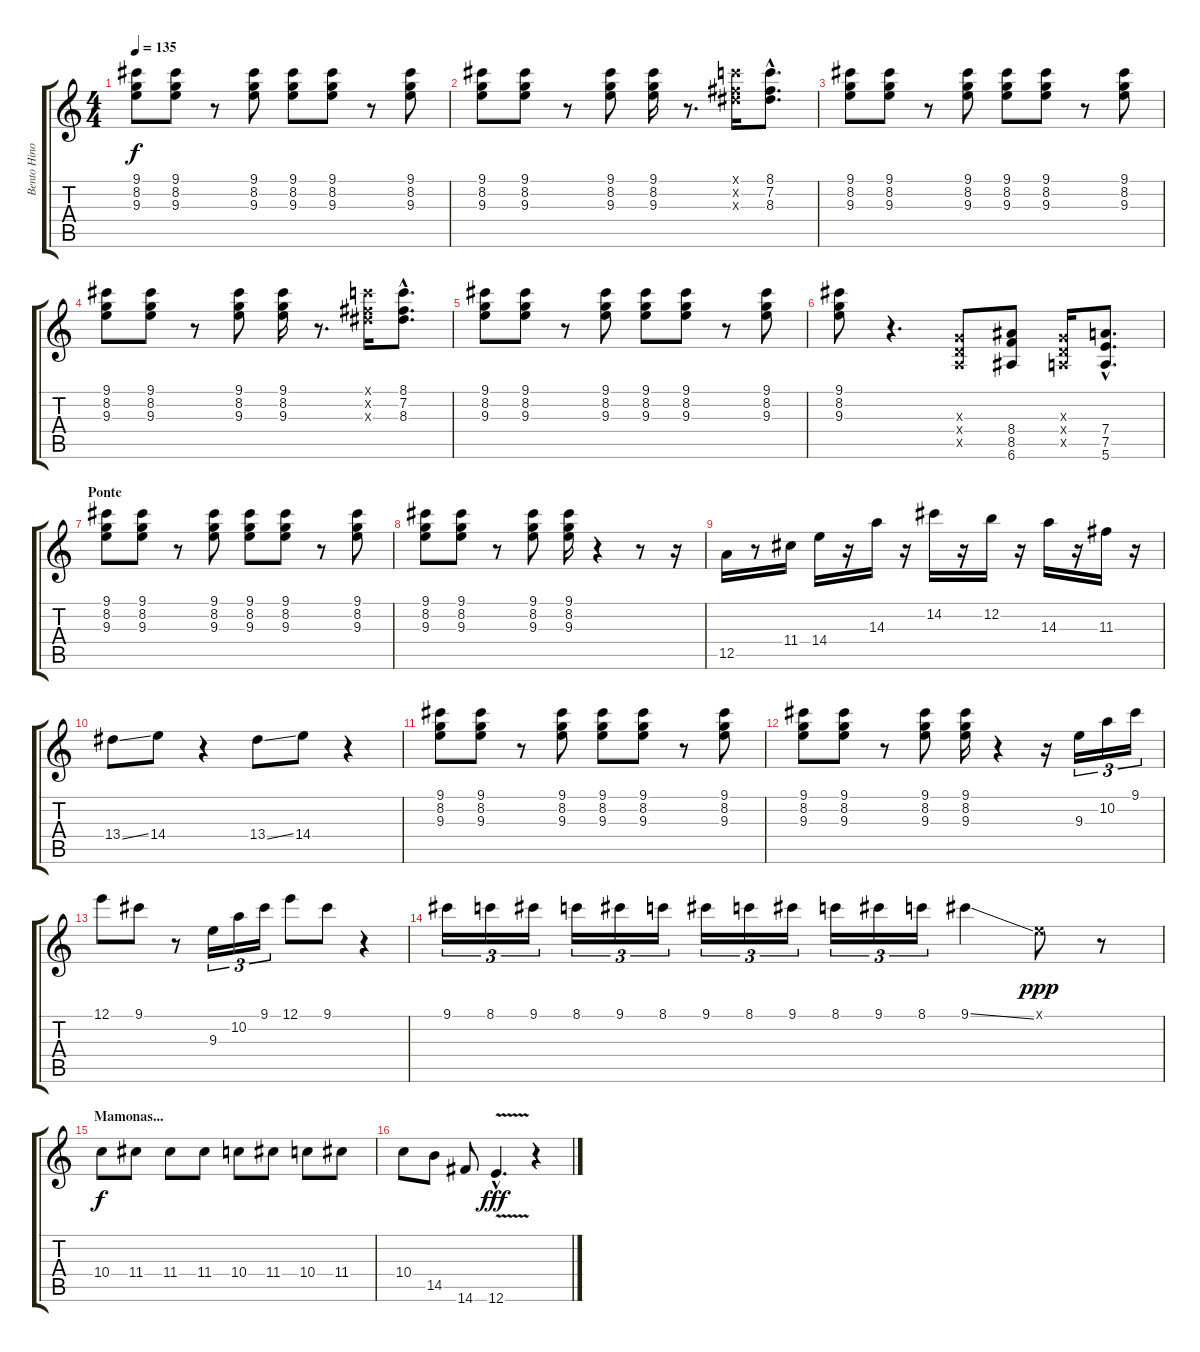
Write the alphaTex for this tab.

\track ("Bento Hinoto" "Bento Hino") {instrument distortionguitar}
\staff {score tabs}
\tuning (E4 B3 G3 D3 A2 E2) {hide}
\ts (4 4)
\tempo 135
\clef g2
\ks c
(9.1 8.2 9.3).8{dy f} (9.1 8.2 9.3).8 r.8 (9.1 8.2 9.3).8 (9.1 8.2 9.3).8 (9.1 8.2 9.3).8 r.8 (9.1 8.2 9.3).8 |
(9.1 8.2 9.3).8 (9.1 8.2 9.3).8 r.8 (9.1 8.2 9.3).8 (9.1 8.2 9.3).16 r.8{d} (8.1{x} 7.2{x} 8.3{x}).16 (8.1{hac} 7.2{hac} 8.3{hac}).8{d} |
(9.1 8.2 9.3).8 (9.1 8.2 9.3).8 r.8 (9.1 8.2 9.3).8 (9.1 8.2 9.3).8 (9.1 8.2 9.3).8 r.8 (9.1 8.2 9.3).8 |
(9.1 8.2 9.3).8 (9.1 8.2 9.3).8 r.8 (9.1 8.2 9.3).8 (9.1 8.2 9.3).16 r.8{d} (8.1{x} 7.2{x} 8.3{x}).16 (8.1{hac} 7.2{hac} 8.3{hac}).8{d} |
(9.1 8.2 9.3).8 (9.1 8.2 9.3).8 r.8 (9.1 8.2 9.3).8 (9.1 8.2 9.3).8 (9.1 8.2 9.3).8 r.8 (9.1 8.2 9.3).8 |
(9.1 8.2 9.3).8 r.4{d} (0.3{x} 0.4{x} 0.5{x}).8 (8.4 8.5 6.6).8 (0.3{x} 0.4{x} 0.5{x}).16 (7.4{hac} 7.5{hac} 5.6{hac}).8{d} |
\section ("" "Ponte")
(9.1 8.2 9.3).8 (9.1 8.2 9.3).8 r.8 (9.1 8.2 9.3).8 (9.1 8.2 9.3).8 (9.1 8.2 9.3).8 r.8 (9.1 8.2 9.3).8 |
(9.1 8.2 9.3).8 (9.1 8.2 9.3).8 r.8 (9.1 8.2 9.3).8 (9.1 8.2 9.3).16 r.4 r.8 r.16 |
12.5.16 r.8 11.4.16 14.4.16 r.16 14.3.16 r.16 14.2.16 r.16 12.2.16 r.16 14.3.16 r.16 11.3.16 r.16 |
13.4{ss}.8 14.4.8 r.4 13.4{ss}.8 14.4.8 r.4 |
(9.1 8.2 9.3).8 (9.1 8.2 9.3).8 r.8 (9.1 8.2 9.3).8 (9.1 8.2 9.3).8 (9.1 8.2 9.3).8 r.8 (9.1 8.2 9.3).8 |
(9.1 8.2 9.3).8 (9.1 8.2 9.3).8 r.8 (9.1 8.2 9.3).8 (9.1 8.2 9.3).16 r.4 r.16 9.3.16{tu (3 2)} 10.2.16{tu (3 2)} 9.1.16{tu (3 2)} |
12.1.8 9.1.8 r.8 9.3.16{tu (3 2)} 10.2.16{tu (3 2)} 9.1.16{tu (3 2)} 12.1.8 9.1.8 r.4 |
9.1.16{tu (3 2)} 8.1.16{tu (3 2)} 9.1.16{tu (3 2)} 8.1.16{tu (3 2)} 9.1.16{tu (3 2)} 8.1.16{tu (3 2)} 9.1.16{tu (3 2)} 8.1.16{tu (3 2)} 9.1.16{tu (3 2)} 8.1.16{tu (3 2)} 9.1.16{tu (3 2)} 8.1.16{tu (3 2)} 9.1{ss}.4 0.1{x}.8{dy ppp} r.8 |
\section ("" "Mamonas...")
10.4.8{dy f} 11.4.8 11.4.8 11.4.8 10.4.8 11.4.8 10.4.8 11.4.8 |
10.4.8 14.5.8 14.6.8 12.6{v hac}.4{d dy fff instrument guitarharmonics} r.4
